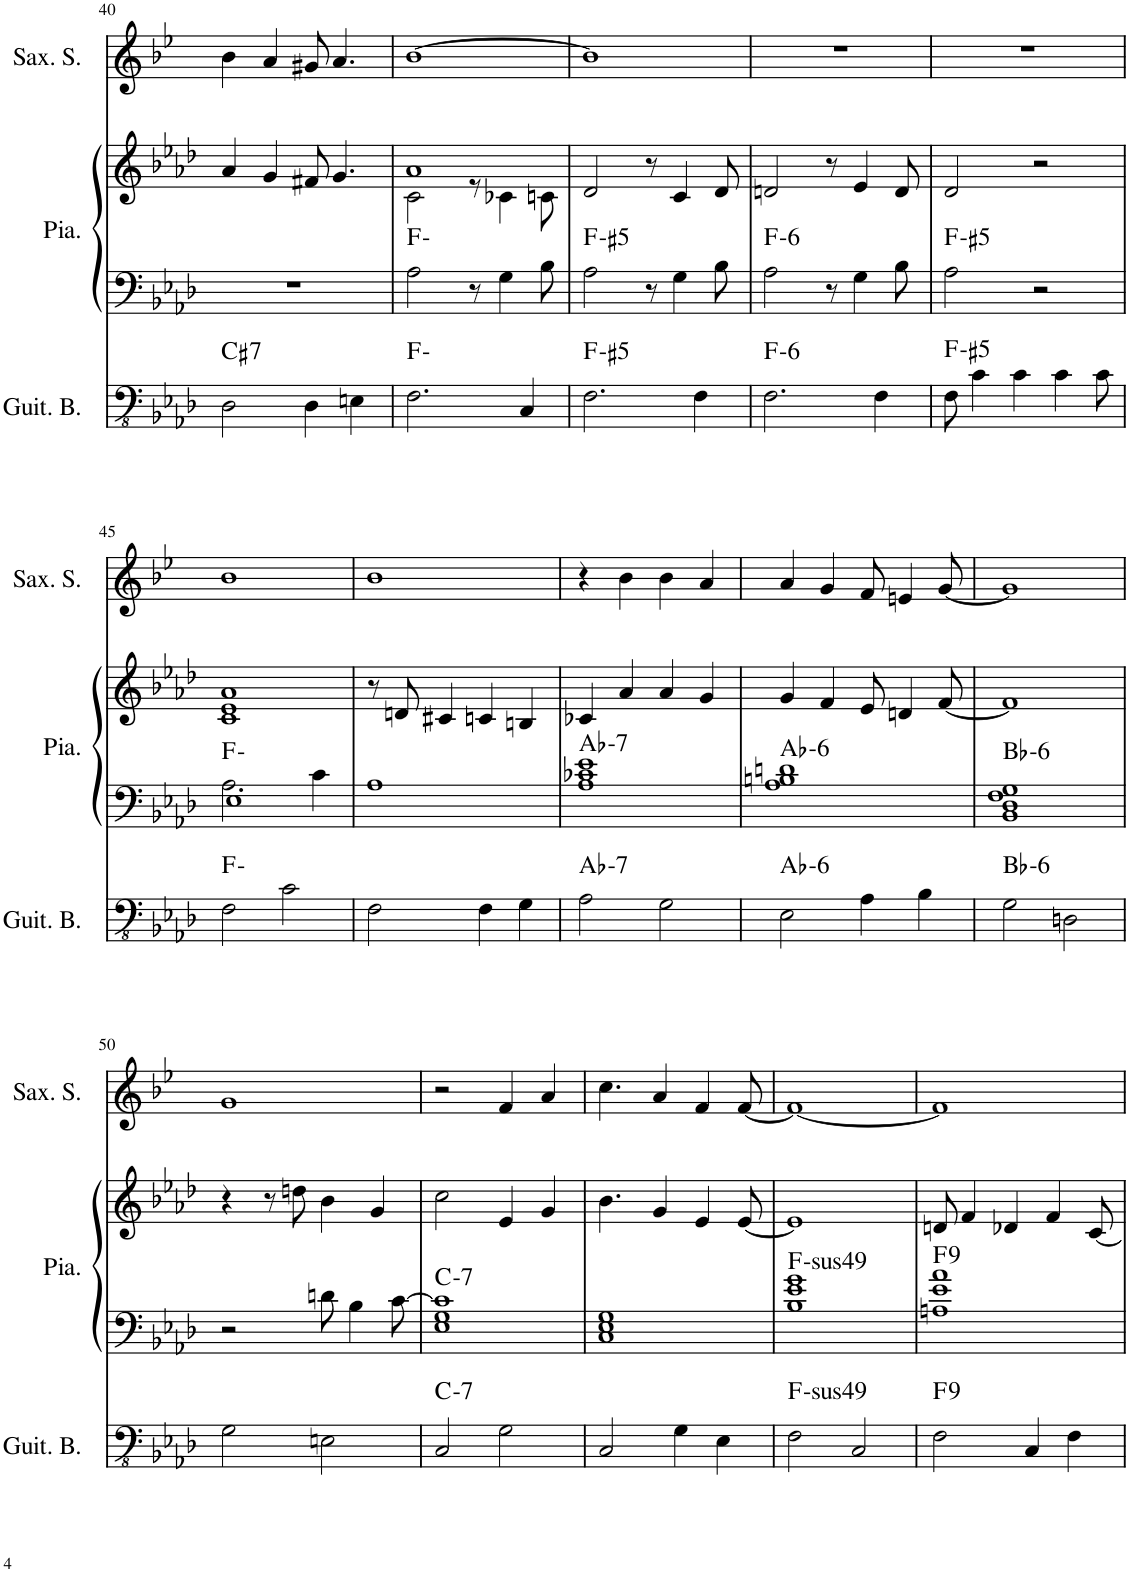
**kern	**harte	**kern	**kern	**harte	**kern
*part3	*part3	*part2	*part2	*part2	*part1
*staff4	*	*staff3	*staff2	*	*staff1
*I"Guitare basse	*	*I"Piano	*	*	*I"Saxophone soprano
*I'Guit. B.	*	*I'Pia.	*	*	*I'Sax. S.
!!LO:PB:g=z
*clefFv4	*	*clefF4	*clefG2	*	*clefG2
*	*	*	*	*	*Trd1c2
*k[b-e-a-d-]	*	*k[b-e-a-d-]	*k[b-e-a-d-]	*	*k[b-e-]
*M4/4	*	*M4/4	*M4/4	*	*M4/4
=40	=40	=40	=40	=40	=40
!	!LO:H:kt=7	!	!	!	!
2DD-\	C#:7	1r	4a-/	.	4b-\
.	.	.	4g/	.	4a/
4DD-\	.	.	8f#X/	.	8g#X/
.	.	.	4.g/	.	4.a/
4EEn\	.	.	.	.	.
=41	=41	=41	=41	=41	=41
*	*	*	*^	*	*
2.FF\	F:min	2A-\	1a-	2c\	F:min	[1b-
.	.	8r	.	8r	.	.
.	.	4G\	.	4c-X\	.	.
4CC/	.	.	.	.	.	.
.	.	8B-\	.	8cn\	.	.
*	*	*	*v	*v	*	*
=42	=42	=42	=42	=42	=42
2.FF\	F:(b3,#5)	2A-\	2d-/	F:(b3,#5)	1b-]
.	.	8r	8r	.	.
.	.	4G\	4c/	.	.
4FF\	.	.	.	.	.
.	.	8B-\	8d-/	.	.
=43	=43	=43	=43	=43	=43
!	!LO:H:kt=6	!	!	!LO:H:kt=6	!
2.FF\	F:min6	2A-\	2dn/	F:min6	1r
.	.	8r	8r	.	.
.	.	4G\	4e-/	.	.
4FF\	.	.	.	.	.
.	.	8B-\	8d/	.	.
=44	=44	=44	=44	=44	=44
8FF\	F:(b3,#5)	2A-\	2d-/	F:(b3,#5)	1r
4C\	.	.	.	.	.
4C\	.	.	.	.	.
.	.	2r	2r	.	.
4C\	.	.	.	.	.
8C\	.	.	.	.	.
!!LO:LB:g=z
=45	=45	=45	=45	=45	=45
*	*	*^	*	*	*
2FF\	F:min	1E-	2.A-\	1c 1e- 1a-	F:min	1b-
2C\	.	.	.	.	.	.
.	.	.	4c\	.	.	.
*	*	*v	*v	*	*	*
=46	=46	=46	=46	=46	=46
2FF\	.	1A-	8r	.	1b-
.	.	.	8dn/	.	.
.	.	.	4c#X/	.	.
4FF\	.	.	4cn/	.	.
4GG\	.	.	4Bn/	.	.
=47	=47	=47	=47	=47	=47
!	!LO:H:kt=7	!	!	!LO:H:kt=7	!
2AA-\	Ab:min7	1A- 1c-X 1e-	4c-X/	Ab:min7	4r
.	.	.	4a-/	.	4b-\
2GG\	.	.	4a-/	.	4b-\
.	.	.	4g/	.	4a/
=48	=48	=48	=48	=48	=48
!	!LO:H:kt=6	!	!	!LO:H:kt=6	!
2EE-\	Ab:min6	1A- 1Bn 1dn	4g/	Ab:min6	4a/
.	.	.	4f/	.	4g/
4AA-\	.	.	8e-/	.	8f/
.	.	.	4dn/	.	4en/
4BB-\	.	.	.	.	.
.	.	.	[8f/	.	[8g/
=49	=49	=49	=49	=49	=49
!	!LO:H:kt=6	!	!	!LO:H:kt=6	!
2GG\	Bb:min6	1BB- 1D- 1F 1G	1f]	Bb:min6	1g]
2DDn\	.	.	.	.	.
!!LO:LB:g=z
=50	=50	=50	=50	=50	=50
2GG\	.	2r	4r	.	1g
.	.	.	8r	.	.
.	.	.	8ddn\	.	.
2EEn\	.	8dn\	4b-\	.	.
.	.	4B-\	.	.	.
.	.	.	4g/	.	.
.	.	[8c\	.	.	.
=51	=51	=51	=51	=51	=51
!	!LO:H:kt=7	!	!	!LO:H:kt=7	!
2CC/	C:min7	1E- 1G 1c]	2cc\	C:min7	2r
2GG\	.	.	4e-/	.	4f/
.	.	.	4g/	.	4a/
=52	=52	=52	=52	=52	=52
2CC/	.	1C 1E- 1G	4.b-\	.	4.cc\
.	.	.	4g/	.	4a/
4GG\	.	.	.	.	.
.	.	.	4e-/	.	4f/
4EE-\	.	.	.	.	.
.	.	.	[8e-/	.	[8f/
=53	=53	=53	=53	=53	=53
!	!LO:H:kt=4	!	!	!LO:H:kt=4	!
2FF\	F:sus4(9)	1B- 1e- 1g	1e-]	F:sus4(9)	1f_
2CC/	.	.	.	.	.
=54	=54	=54	=54	=54	=54
!	!LO:H:kt=9	!	!	!LO:H:kt=9	!
2FF\	F:9	1An 1e- 1a-	8dn/	F:9	1f]
.	.	.	4f/	.	.
.	.	.	4d-X/	.	.
4CC/	.	.	.	.	.
.	.	.	4f/	.	.
4FF\	.	.	.	.	.
.	.	.	[8c/	.	.
=	=	=	=	=	=
*-	*-	*-	*-	*-	*-
